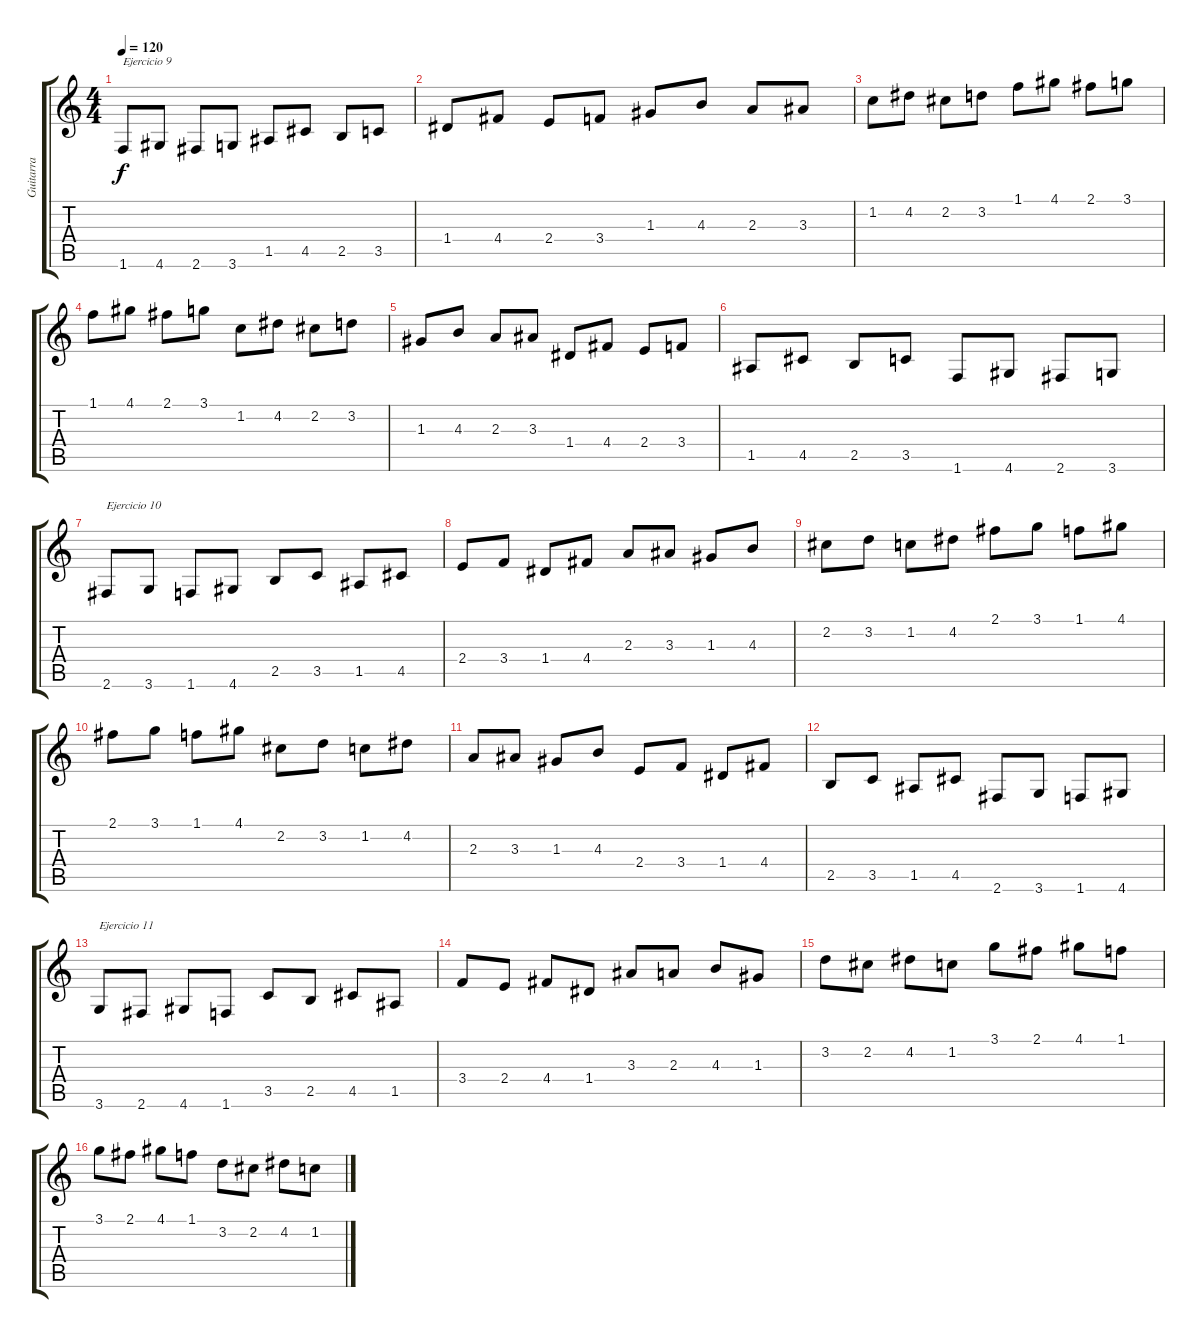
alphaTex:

\track ("Guitarra " "Guitarra ") {instrument acousticguitarnylon}
\staff {score tabs}
\tuning (E4 B3 G3 D3 A2 E2) {hide}
\ts (4 4)
\tempo 120
\clef g2
\ks c
1.6.8{txt "Ejercicio 9" dy f} 4.6.8 2.6.8 3.6.8 1.5.8 4.5.8 2.5.8 3.5.8 |
1.4.8 4.4.8 2.4.8 3.4.8 1.3.8 4.3.8 2.3.8 3.3.8 |
1.2.8 4.2.8 2.2.8 3.2.8 1.1.8 4.1.8 2.1.8 3.1.8 |
1.1.8 4.1.8 2.1.8 3.1.8 1.2.8 4.2.8 2.2.8 3.2.8 |
1.3.8 4.3.8 2.3.8 3.3.8 1.4.8 4.4.8 2.4.8 3.4.8 |
1.5.8 4.5.8 2.5.8 3.5.8 1.6.8 4.6.8 2.6.8 3.6.8 |
2.6.8{txt "Ejercicio 10"} 3.6.8 1.6.8 4.6.8 2.5.8 3.5.8 1.5.8 4.5.8 |
2.4.8 3.4.8 1.4.8 4.4.8 2.3.8 3.3.8 1.3.8 4.3.8 |
2.2.8 3.2.8 1.2.8 4.2.8 2.1.8 3.1.8 1.1.8 4.1.8 |
2.1.8 3.1.8 1.1.8 4.1.8 2.2.8 3.2.8 1.2.8 4.2.8 |
2.3.8 3.3.8 1.3.8 4.3.8 2.4.8 3.4.8 1.4.8 4.4.8 |
2.5.8 3.5.8 1.5.8 4.5.8 2.6.8 3.6.8 1.6.8 4.6.8 |
3.6.8{txt "Ejercicio 11"} 2.6.8 4.6.8 1.6.8 3.5.8 2.5.8 4.5.8 1.5.8 |
3.4.8 2.4.8 4.4.8 1.4.8 3.3.8 2.3.8 4.3.8 1.3.8 |
3.2.8 2.2.8 4.2.8 1.2.8 3.1.8 2.1.8 4.1.8 1.1.8 |
3.1.8 2.1.8 4.1.8 1.1.8 3.2.8 2.2.8 4.2.8 1.2.8
